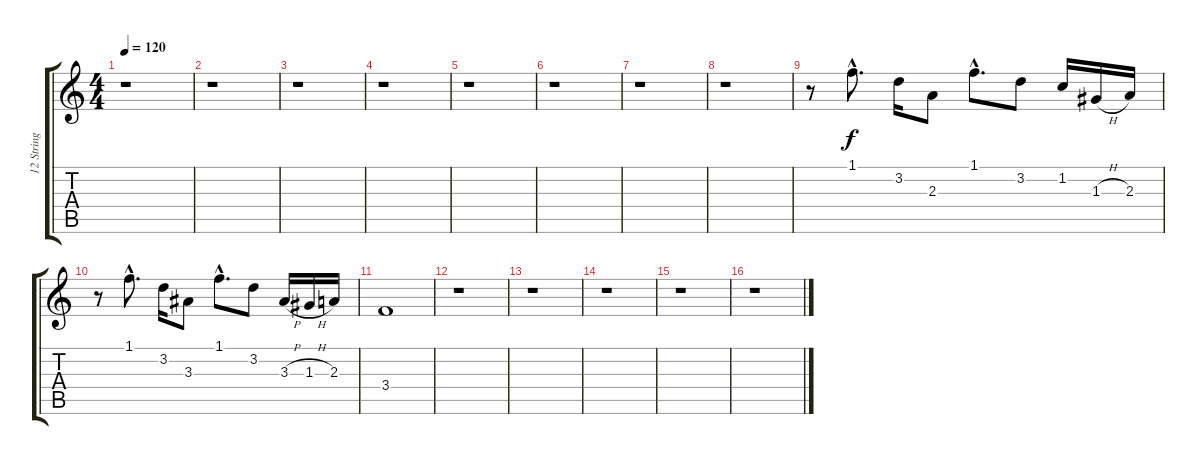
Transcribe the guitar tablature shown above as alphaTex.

\track ("12 String Acoustic" "12 String ") {instrument acousticguitarsteel}
\staff {score tabs}
\tuning (E4 B3 G3 D3 A2 E2) {hide}
\ts (4 4)
\tempo 120
\clef g2
\ks c
r.1{dy f instrument acousticguitarsteel} |
r.1 |
r.1 |
r.1 |
r.1 |
r.1 |
r.1 |
r.1 |
r.8 1.1{hac}.8{d} 3.2.16 2.3.8 1.1{hac}.8{d} 3.2.8 1.2.16 1.3{h}.16 2.3.16 |
r.8 1.1{hac}.8{d} 3.2.16 3.3.8 1.1{hac}.8{d} 3.2.8 3.3{h}.16 1.3{h}.16 2.3.16 |
3.4.1 |
r.1 |
r.1 |
r.1 |
r.1 |
r.1
